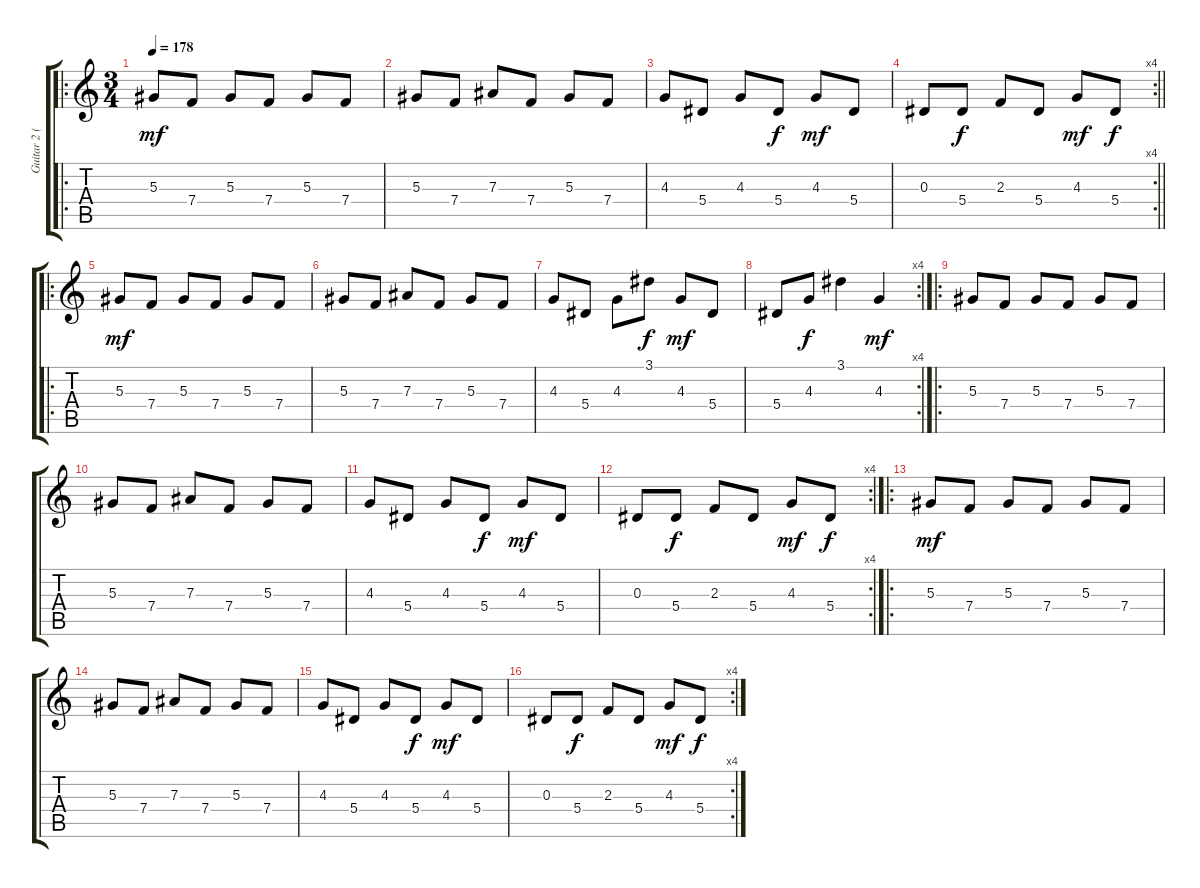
\track ("Guitar 2 (Lead)" "Guitar 2 (") {instrument distortionguitar}
\staff {score tabs}
\tuning (C4 G3 Eb3 Bb2 F2 C2) {hide}
\ro
\ts (3 4)
\tempo 178
\clef g2
\ks c
5.3.8{dy mf volume 14 balance 7 instrument acousticguitarsteel} 7.4.8 5.3.8 7.4.8 5.3.8 7.4.8 |
5.3.8 7.4.8 7.3.8 7.4.8 5.3.8 7.4.8 |
4.3.8 5.4.8 4.3.8 5.4.8{dy f} 4.3.8{dy mf} 5.4.8 |
\rc 4
\barLineRight lightlight
0.3.8 5.4.8{dy f} 2.3.8 5.4.8 4.3.8{dy mf} 5.4.8{dy f} |
\ro
5.3.8{dy mf} 7.4.8 5.3.8 7.4.8 5.3.8 7.4.8 |
5.3.8 7.4.8 7.3.8 7.4.8 5.3.8 7.4.8 |
4.3.8 5.4.8 4.3.8 3.1.8{dy f} 4.3.8{dy mf} 5.4.8 |
\rc 4
5.4.8 4.3.8{dy f} 3.1.4 4.3.4{dy mf} |
\ro
5.3.8{balance 3} 7.4.8 5.3.8 7.4.8 5.3.8 7.4.8 |
5.3.8 7.4.8 7.3.8 7.4.8 5.3.8 7.4.8 |
4.3.8 5.4.8 4.3.8 5.4.8{dy f} 4.3.8{dy mf} 5.4.8 |
\rc 4
0.3.8 5.4.8{dy f} 2.3.8 5.4.8 4.3.8{dy mf} 5.4.8{dy f} |
\ro
5.3.8{dy mf} 7.4.8 5.3.8 7.4.8 5.3.8 7.4.8 |
5.3.8 7.4.8 7.3.8 7.4.8 5.3.8 7.4.8 |
4.3.8 5.4.8 4.3.8 5.4.8{dy f} 4.3.8{dy mf} 5.4.8 |
\rc 4
0.3.8 5.4.8{dy f} 2.3.8 5.4.8 4.3.8{dy mf} 5.4.8{dy f}
